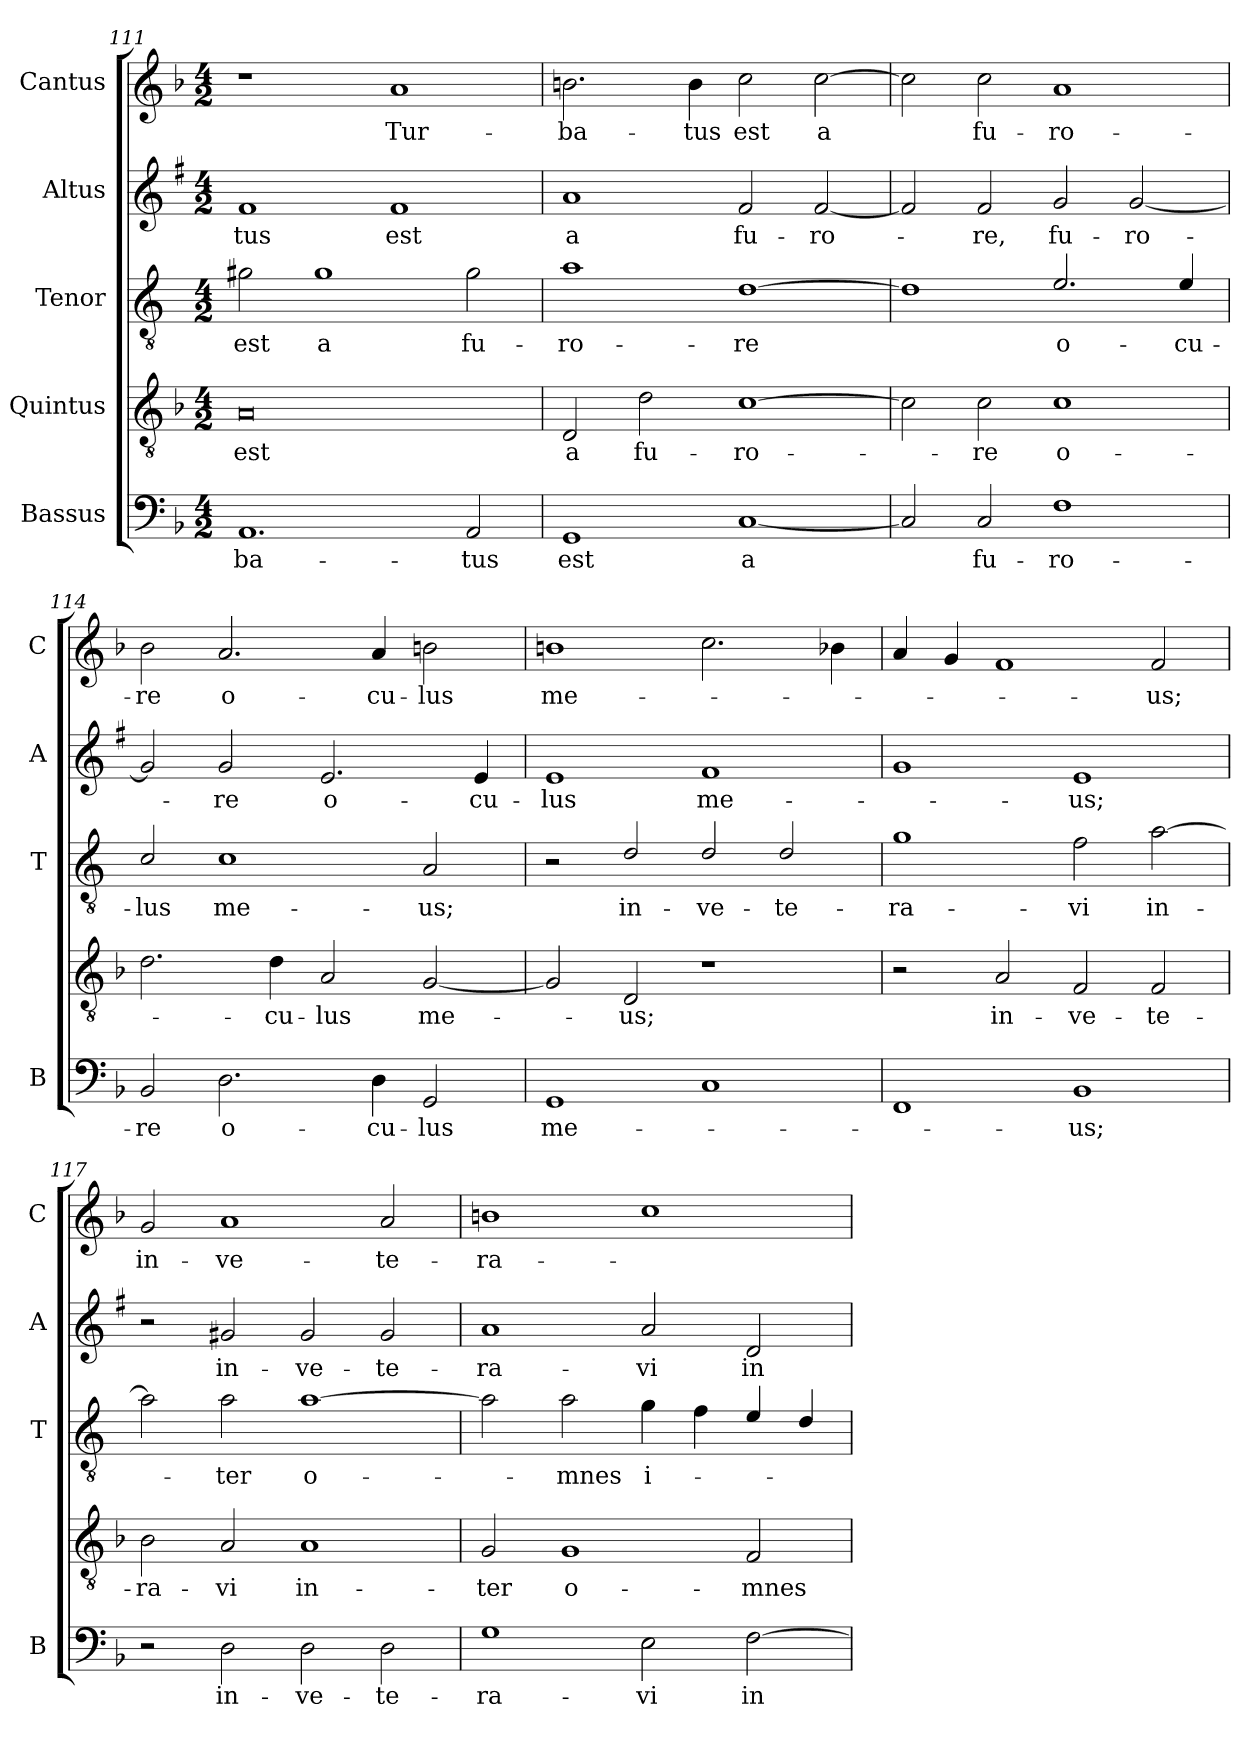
**kern	**text	**kern	**text	**kern	**text	**kern	**text	**kern	**text
*part5	*part5	*part4	*part4	*part3	*part3	*part2	*part2	*part1	*part1
*staff5	*staff5	*staff4	*staff4	*staff3	*staff3	*staff2	*staff2	*staff1	*staff1
*I"Bassus	*	*I"Quintus	*	*I"Tenor	*	*I"Altus	*	*I"Cantus	*
*I'B	*	*	*	*I'T	*	*I'A	*	*I'C	*
*clefF4	*	*clefGv2	*	*clefGv2	*	*clefG2	*	*clefG2	*
*	*	*	*	*ITrd4c7	*	*ITrd1c2	*	*	*
*k[b-]	*	*k[b-]	*	*k[b-]	*	*k[b-]	*	*k[b-]	*
*F:	*	*F:	*	*F:	*	*F:	*	*F:	*
*M4/2	*	*M4/2	*	*M4/2	*	*M4/2	*	*M4/2	*
=111	=111	=111	=111	=111	=111	=111	=111	=111	=111
!	!LO:LY:b	!	!LO:LY:b	!	!LO:LY:b	!	!LO:LY:b	!	!
1.AA	-ba-	0A	est	2c#X\	est	1e	-tus	1r	.
!	!	!	!	!	!LO:LY:b	!	!	!	!
.	.	.	.	1c#	a	.	.	.	.
!	!	!	!	!	!	!	!LO:LY:b	!	!LO:LY:b
.	.	.	.	.	.	1e	est	1a	Tur-
!	!LO:LY:b	!	!	!	!LO:LY:b	!	!	!	!
2AA/	-tus	.	.	2c#\	fu-	.	.	.	.
=112	=112	=112	=112	=112	=112	=112	=112	=112	=112
!	!LO:LY:b	!	!LO:LY:b	!	!LO:LY:b	!	!LO:LY:b	!	!LO:LY:b
1GG	est	2D/	a	1d	-ro-	1g	a	2.bn\	-ba-
!	!	!	!LO:LY:b	!	!	!	!	!	!
.	.	2d\	fu-	.	.	.	.	.	.
!	!	!	!	!	!	!	!	!	!LO:LY:b
.	.	.	.	.	.	.	.	4b\	-tus
!	!LO:LY:b	!	!LO:LY:b	!	!LO:LY:b	!	!LO:LY:b	!	!LO:LY:b
[1C	a	[1c	-ro-	[1G	-re	2e/	fu-	2cc\	est
!	!	!	!	!	!	!	!LO:LY:b	!	!LO:LY:b
.	.	.	.	.	.	[2e/	-ro-	[2cc\	a
=113	=113	=113	=113	=113	=113	=113	=113	=113	=113
2C/]	.	2c\]	.	1G]	.	2e/]	.	2cc\]	.
!	!LO:LY:b	!	!LO:LY:b	!	!	!	!LO:LY:b	!	!LO:LY:b
2C/	fu-	2c\	-re	.	.	2e/	-re,	2cc\	fu-
!	!LO:LY:b	!	!LO:LY:b	!	!LO:LY:b	!	!LO:LY:b	!	!LO:LY:b
1F	-ro-	1c	o-	2.A/	o-	2f/	fu-	1a	-ro-
!	!	!	!	!	!	!	!LO:LY:b	!	!
.	.	.	.	.	.	[2f/	-ro-	.	.
!	!	!	!	!	!LO:LY:b	!	!	!	!
.	.	.	.	4A/	-cu-	.	.	.	.
!!LO:LB:g=z
=114	=114	=114	=114	=114	=114	=114	=114	=114	=114
!	!LO:LY:b	!	!	!	!LO:LY:b	!	!	!	!LO:LY:b
2BB-/	-re	2.d\	.	2F/	-lus	2f/]	.	2b-\	-re
!	!LO:LY:b	!	!	!	!LO:LY:b	!	!LO:LY:b	!	!LO:LY:b
2.D\	o-	.	.	1F	me-	2f/	-re	2.a/	o-
!	!	!	!LO:LY:b	!	!	!	!	!	!
.	.	4d\	-cu-	.	.	.	.	.	.
!	!	!	!LO:LY:b	!	!	!	!LO:LY:b	!	!
.	.	2A/	-lus	.	.	2.d/	o-	.	.
!	!LO:LY:b	!	!	!	!	!	!	!	!LO:LY:b
4D\	-cu-	.	.	.	.	.	.	4a/	-cu-
!	!LO:LY:b	!	!LO:LY:b	!	!LO:LY:b	!	!	!	!LO:LY:b
2GG/	-lus	[2G/	me-	2D/	-us;	.	.	2bn\	-lus
!	!	!	!	!	!	!	!LO:LY:b	!	!
.	.	.	.	.	.	4d/	-cu-	.	.
=115	=115	=115	=115	=115	=115	=115	=115	=115	=115
!	!LO:LY:b	!	!	!	!	!	!LO:LY:b	!	!LO:LY:b
1GG	me-	2G/]	.	2r	.	1d	-lus	1bn	me-
!	!	!	!LO:LY:b	!	!LO:LY:b	!	!	!	!
.	.	2D/	-us;	2G/	in-	.	.	.	.
!	!	!	!	!	!LO:LY:b	!	!LO:LY:b	!	!
1C	.	1r	.	2G/	-ve-	1e	me-	2.cc\	.
!	!	!	!	!	!LO:LY:b	!	!	!	!
.	.	.	.	2G/	-te-	.	.	.	.
.	.	.	.	.	.	.	.	4b-X\	.
=116	=116	=116	=116	=116	=116	=116	=116	=116	=116
!	!	!	!	!	!LO:LY:b	!	!	!	!
1FF	.	2r	.	1c	-ra-	1f	.	4a/	.
.	.	.	.	.	.	.	.	4g/	.
!	!	!	!LO:LY:b	!	!	!	!	!	!
.	.	2A/	in-	.	.	.	.	1f	.
!	!LO:LY:b	!	!LO:LY:b	!	!LO:LY:b	!	!LO:LY:b	!	!
1BB-	-us;	2F/	-ve-	2B-\	-vi	1d	-us;	.	.
!	!	!	!LO:LY:b	!	!LO:LY:b	!	!	!	!LO:LY:b
.	.	2F/	-te-	[2d\	in-	.	.	2f/	-us;
=117	=117	=117	=117	=117	=117	=117	=117	=117	=117
!	!	!	!LO:LY:b	!	!	!	!	!	!LO:LY:b
2r	.	2B-\	-ra-	2d\]	.	2r	.	2g/	in-
!	!LO:LY:b	!	!LO:LY:b	!	!LO:LY:b	!	!LO:LY:b	!	!LO:LY:b
2D\	in-	2A/	-vi	2d\	-ter	2f#X/	in-	1a	-ve-
!	!LO:LY:b	!	!LO:LY:b	!	!LO:LY:b	!	!LO:LY:b	!	!
2D\	-ve-	1A	in-	[1d	o-	2f#/	-ve-	.	.
!	!LO:LY:b	!	!	!	!	!	!LO:LY:b	!	!LO:LY:b
2D\	-te-	.	.	.	.	2f#/	-te-	2a/	-te-
=118	=118	=118	=118	=118	=118	=118	=118	=118	=118
!	!LO:LY:b	!	!LO:LY:b	!	!	!	!LO:LY:b	!	!LO:LY:b
1G	-ra-	2G/	-ter	2d\]	.	1g	-ra-	1bn	-ra-
!	!	!	!LO:LY:b	!	!LO:LY:b	!	!	!	!
.	.	1G	o-	2d\	-mnes	.	.	.	.
!	!LO:LY:b	!	!	!	!LO:LY:b	!	!LO:LY:b	!	!
2E\	-vi	.	.	4c\	i-	2g/	-vi	1cc	.
.	.	.	.	4B-\	.	.	.	.	.
!	!LO:LY:b	!	!LO:LY:b	!	!	!	!LO:LY:b	!	!
[2F\	in-	2F/	-mnes	4A/	.	2c/	in-	.	.
.	.	.	.	4G/	.	.	.	.	.
=	=	=	=	=	=	=	=	=	=
*-	*-	*-	*-	*-	*-	*-	*-	*-	*-
